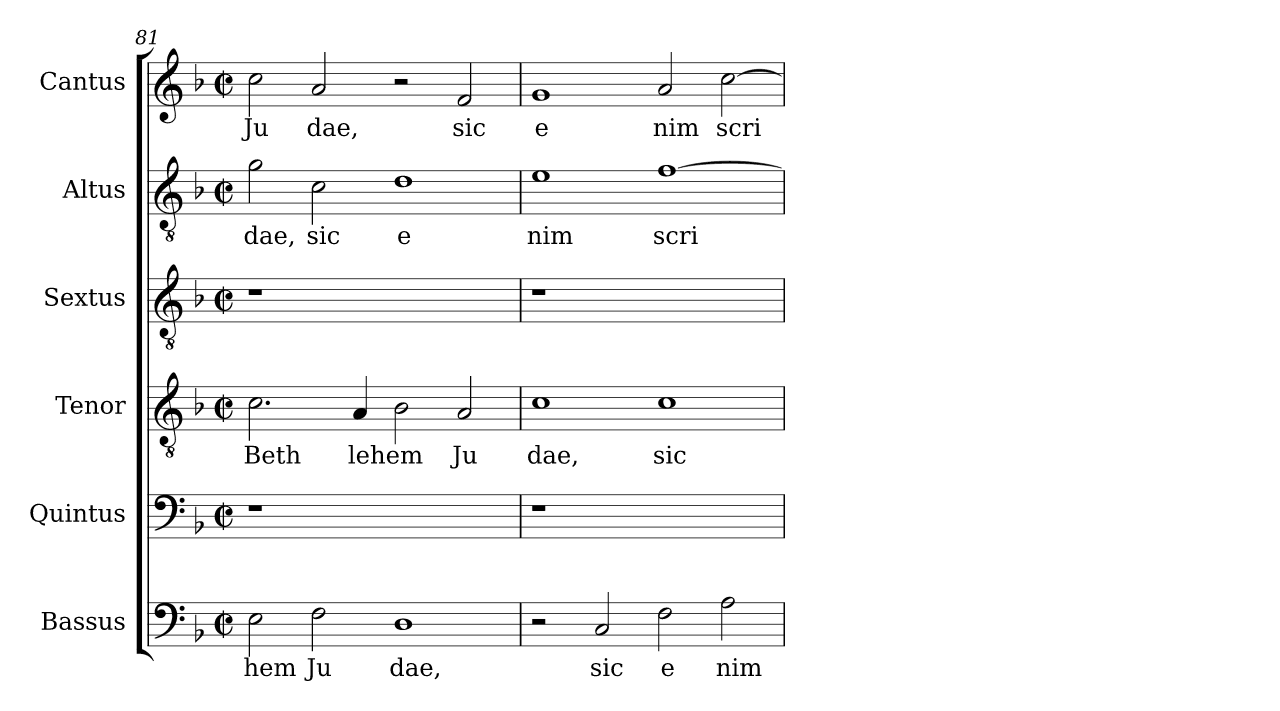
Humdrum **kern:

**kern	**text	**kern	**kern	**text	**kern	**kern	**text	**kern	**text
*part6	*part6	*part5	*part4	*part4	*part3	*part2	*part2	*part1	*part1
*staff6	*staff6	*staff5	*staff4	*staff4	*staff3	*staff2	*staff2	*staff1	*staff1
*I"Bassus	*	*I"Quintus	*I"Tenor	*	*I"Sextus	*I"Altus	*	*I"Cantus	*
*I'Bassus	*	*I'Quintus	*I'Tenor	*	*I'Sextus	*I'Altus	*	*I'Cantus	*
*clefF4	*	*clefF4	*clefGv2	*	*clefGv2	*clefGv2	*	*clefG2	*
*k[b-]	*	*k[b-]	*k[b-]	*	*k[b-]	*k[b-]	*	*k[b-]	*
*F:	*	*F:	*F:	*	*F:	*F:	*	*F:	*
*M2/2	*	*M2/2	*M2/2	*	*M2/2	*M2/2	*	*M2/2	*
*met(c|)	*	*met(c|)	*met(c|)	*	*met(c|)	*met(c|)	*	*met(c|)	*
=81	=81	=81	=81	=81	=81	=81	=81	=81	=81
!	!LO:LY:b:cj	!	!	!LO:LY:b:cj	!	!	!LO:LY:b:cj	!	!LO:LY:b:cj
2E\	hem	1r	2.c\	Beth	1r	2g\	dae,	2cc\	Ju
!	!LO:LY:b:cj	!	!	!	!	!	!LO:LY:b:cj	!	!LO:LY:b:cj
2F\	Ju	.	.	.	.	2c\	sic	2a/	dae,
!	!	!	!	!LO:LY:b	!	!	!	!	!
.	.	.	4A/	lehem	.	.	.	.	.
!	!LO:LY:b:cj	!	!	!	!	!	!LO:LY:b:cj	!	!
1D	dae,	1ryy	2B-\	.	1ryy	1d	e	2r	.
!	!	!	!	!LO:LY:b:cj	!	!	!	!	!LO:LY:b:cj
.	.	.	2A/	Ju	.	.	.	2f/	sic
=82	=82	=82	=82	=82	=82	=82	=82	=82	=82
!	!	!	!	!LO:LY:b:cj	!	!	!LO:LY:b:cj	!	!LO:LY:b:cj
2r	.	1r	1c	dae,	1r	1e	nim	1g	e
!	!LO:LY:b:cj	!	!	!	!	!	!	!	!
2C/	sic	.	.	.	.	.	.	.	.
!	!LO:LY:b:cj	!	!	!LO:LY:b:cj	!	!	!LO:LY:b	!	!LO:LY:b:cj
2F\	e	1ryy	1c	sic	1ryy	[>1f	scri	2a/	nim
!	!LO:LY:b:cj	!	!	!	!	!	!	!	!LO:LY:b
2A\	nim	.	.	.	.	.	.	[>2cc\	scri
=	=	=	=	=	=	=	=	=	=
*-	*-	*-	*-	*-	*-	*-	*-	*-	*-
